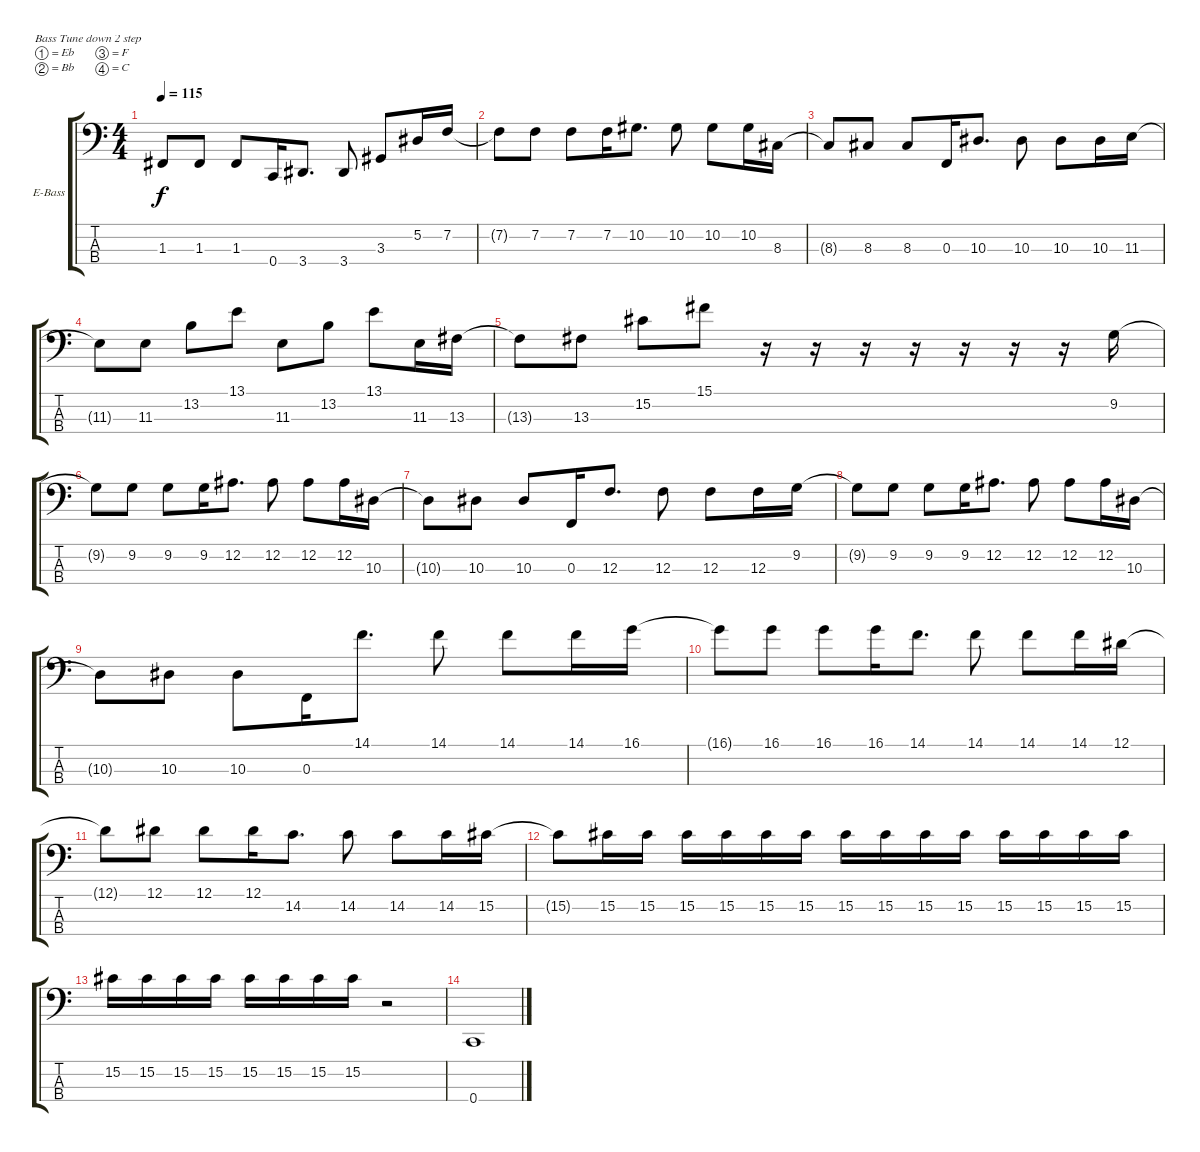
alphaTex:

\bracketExtendMode groupsimilarinstruments
\firstSystemTrackNameOrientation horizontal
\otherSystemsTrackNameOrientation horizontal
\track ("Electric Bass" "E-Bass") {instrument electricbassfinger}
\staff {score tabs}
\tuning (Eb2 Bb1 F1 C1)
\ts (4 4)
\tempo 115
\clef f4
\ks c
1.3{t}.8{dy f} 1.3.8 1.3.8 0.4.16 3.4.8{d} 3.4.8 3.3.8 5.2.16 7.2.16 |
7.2{t}.8 7.2.8 7.2.8 7.2.16 10.2.8{d} 10.2.8 10.2.8 10.2.16 8.3.16 |
8.3{t}.8 8.3.8 8.3.8 0.3.16 10.3.8{d} 10.3.8 10.3.8 10.3.16 11.3.16 |
11.3{t}.8 11.3.8 13.2.8 13.1.8 11.3.8 13.2.8 13.1.8 11.3.16 13.3.16 |
13.3{t}.8 13.3.8 15.2.8 15.1.8 r.16 r.16 r.16 r.16 r.16 r.16 r.16 9.2.16 |
9.2{t}.8 9.2.8 9.2.8 9.2.16 12.2.8{d} 12.2.8 12.2.8 12.2.16 10.3.16 |
10.3{t}.8 10.3.8 10.3.8 0.3.16 12.3.8{d} 12.3.8 12.3.8 12.3.16 9.2.16 |
9.2{t}.8 9.2.8 9.2.8 9.2.16 12.2.8{d} 12.2.8 12.2.8 12.2.16 10.3.16 |
10.3{t}.8 10.3.8 10.3.8 0.3.16 14.1.8{d} 14.1.8 14.1.8 14.1.16 16.1.16 |
16.1{t}.8 16.1.8 16.1.8 16.1.16 14.1.8{d} 14.1.8 14.1.8 14.1.16 12.1.16 |
12.1{t}.8 12.1.8 12.1.8 12.1.16 14.2.8{d} 14.2.8 14.2.8 14.2.16 15.2.16 |
15.2{t}.8 15.2.16 15.2.16 15.2.16 15.2.16 15.2.16 15.2.16 15.2.16 15.2.16 15.2.16 15.2.16 15.2.16 15.2.16 15.2.16 15.2.16 |
15.2.16 15.2.16 15.2.16 15.2.16 15.2.16 15.2.16 15.2.16 15.2.16 r.2 |
0.4.1
